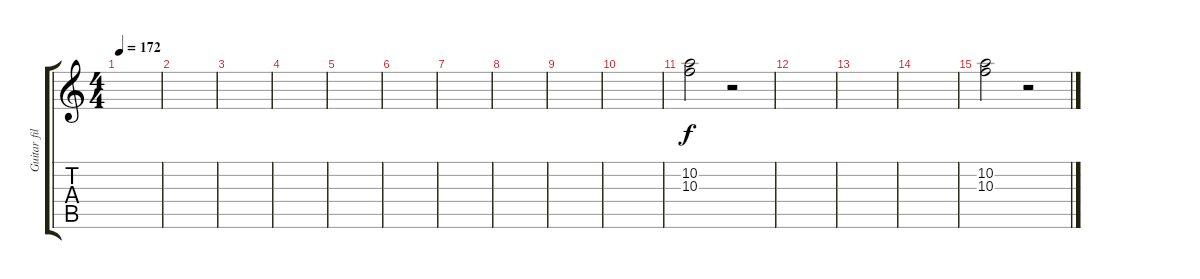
\track ("Guitar fills" "Guitar fil") {instrument acousticguitarsteel}
\staff {score tabs}
\tuning (E4 B3 G3 D3 A2 E2) {hide}
\ts (4 4)
\tempo 172
\clef g2
\ks c
|
|
|
|
|
|
|
|
|
|
(10.2 10.3).2 r.2 |
|
|
|
(10.2 10.3).2 r.2
